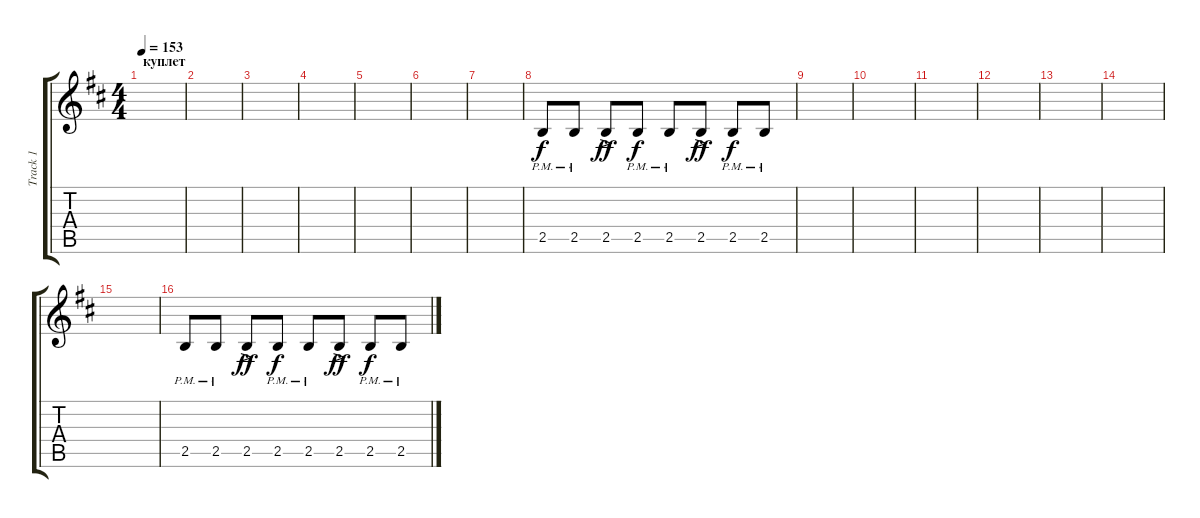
\track ("Track 1" "Track 1") {instrument overdrivenguitar}
\staff {score tabs}
\tuning (E4 B3 G3 D3 A2 D2) {hide}
\ts (4 4)
\section ("" "куплет")
\tempo 153
\clef g2
\ks bminor
|
|
|
|
|
|
|
2.5{pm}.8 2.5{pm}.8 2.5{ac}.8{dy ff} 2.5{pm}.8{dy f} 2.5{pm}.8 2.5{ac}.8{dy ff} 2.5{pm}.8{dy f} 2.5{pm}.8 |
|
|
|
|
|
|
|
2.5{pm}.8 2.5{pm}.8 2.5{ac}.8{dy ff} 2.5{pm}.8{dy f} 2.5{pm}.8 2.5{ac}.8{dy ff} 2.5{pm}.8{dy f} 2.5{pm}.8
